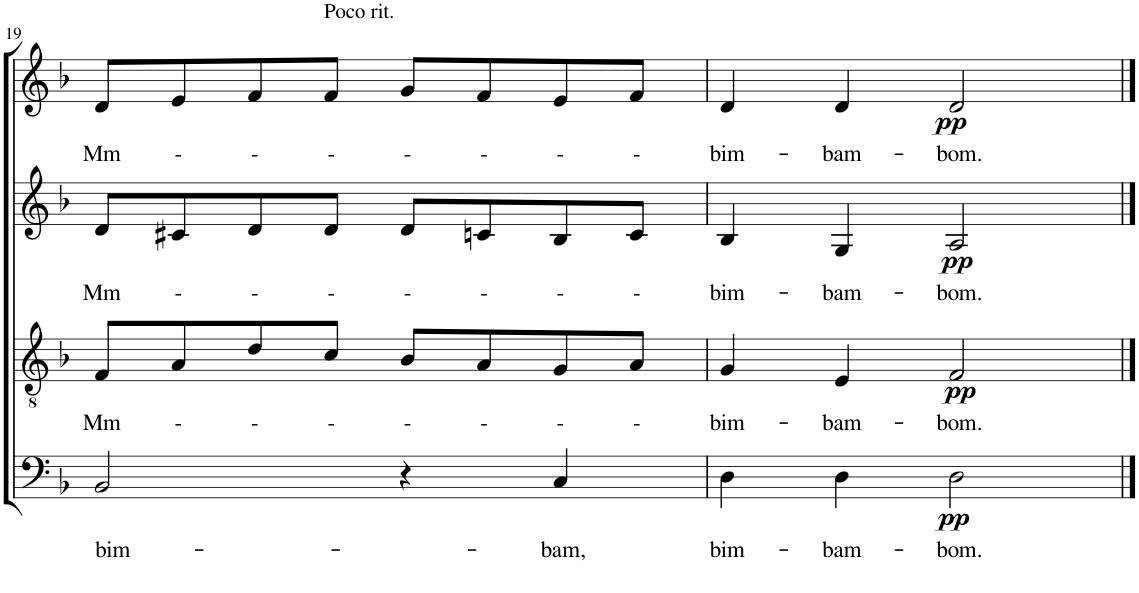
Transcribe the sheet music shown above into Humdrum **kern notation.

**kern	**text	**dynam	**kern	**text	**dynam	**kern	**text	**dynam	**kern	**text	**dynam
*part4	*part4	*part4	*part3	*part3	*part3	*part2	*part2	*part2	*part1	*part1	*part1
*staff4	*staff4	*staff4	*staff3	*staff3	*staff3	*staff2	*staff2	*staff2	*staff1	*staff1	*staff1
*I"Bassi	*	*	*I"Tenori	*	*	*I"Contralti	*	*	*I"Soprani	*	*
!!LO:PB:g=z
*clefF4	*	*	*clefGv2	*	*	*clefG2	*	*	*clefG2	*	*
*	*	*	*	*	*	*	*	*	*Trd1c2	*	*
*k[b-]	*	*	*k[b-]	*	*	*k[b-]	*	*	*k[b-]	*	*
*F:	*	*	*F:	*	*	*F:	*	*	*F:	*	*
*M4/4	*	*	*M4/4	*	*	*M4/4	*	*	*M4/4	*	*
=19	=19	=19	=19	=19	=19	=19	=19	=19	=19	=19	=19
!	!LO:LY:b	!	!	!LO:LY:b	!	!	!LO:LY:b	!	!	!LO:LY:b	!
2BB-/	bim-	.	8F/L	Mm	.	8d/L	Mm	.	8d/L	Mm	.
!	!	!	!	!LO:LY:b	!	!	!LO:LY:b	!	!	!LO:LY:b	!
.	.	.	8A/	-	.	8c#X/	-	.	8e/	-	.
!	!	!	!	!LO:LY:b	!	!	!LO:LY:b	!	!	!LO:LY:b	!
.	.	.	8d/	-	.	8d/	-	.	8f/	-	.
!	!	!	!	!	!	!	!	!	!LO:TX:a:t=Poco rit.	!	!
!	!	!	!	!LO:LY:b	!	!	!LO:LY:b	!	!	!LO:LY:b	!
.	.	.	8c/J	-	.	8d/J	-	.	8f/J	-	.
!	!	!	!	!LO:LY:b	!	!	!LO:LY:b	!	!	!LO:LY:b	!
4r	.	.	8B-/L	-	.	8d/L	-	.	8g/L	-	.
!	!	!	!	!LO:LY:b	!	!	!LO:LY:b	!	!	!LO:LY:b	!
.	.	.	8A/	-	.	8cn/	-	.	8f/	-	.
!	!LO:LY:b	!	!	!LO:LY:b	!	!	!LO:LY:b	!	!	!LO:LY:b	!
4C/	-bam,	.	8G/	-	.	8B-/	-	.	8e/	-	.
!	!	!	!	!LO:LY:b	!	!	!LO:LY:b	!	!	!LO:LY:b	!
.	.	.	8A/J	-	.	8c/J	-	.	8f/J	-	.
=20	=20	=20	=20	=20	=20	=20	=20	=20	=20	=20	=20
!	!LO:LY:b	!	!	!LO:LY:b	!	!	!LO:LY:b	!	!	!LO:LY:b	!
4D\	bim-	.	4G/	bim-	.	4B-/	bim-	.	4d/	bim-	.
!	!LO:LY:b	!	!	!LO:LY:b	!	!	!LO:LY:b	!	!	!LO:LY:b	!
4D\	-bam-	.	4E/	-bam-	.	4G/	-bam-	.	4d/	-bam-	.
!	!LO:LY:b	!LO:DY:b	!	!LO:LY:b	!LO:DY:b	!	!LO:LY:b	!LO:DY:b	!	!LO:LY:b	!LO:DY:b
2D\	-bom.	pp	2F/	-bom.	pp	2A/	-bom.	pp	2d/	-bom.	pp
==	==	==	==	==	==	==	==	==	==	==	==
*-	*-	*-	*-	*-	*-	*-	*-	*-	*-	*-	*-
